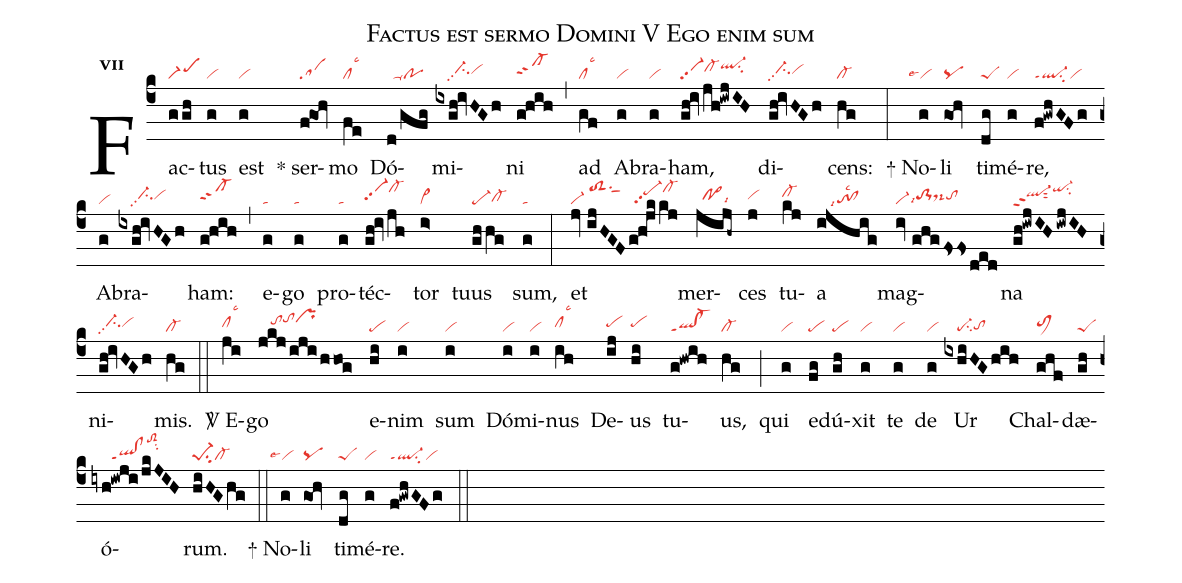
name:Factus est sermo Domini V Ego enim sum;
office-part:re;
mode:7;
nabc-lines:1;
%%
initial-style: 1;
name: Factus est sermo Domini;
mode: 8;
office-part: Responsorium;
annotation: Resp.;
annotation: viii;
nabc-lines:1;
%%
(c4) Fac(ggh|scM1)tus(g|vi) est(g|vi) <sp>*</sp> ser(f!goh|sa)mo(fe|cllsc3) Dó(d/gfg|//ta-po)mi(ixgh!ivHGh|//////ci-hhpp2vihh)ni(g!hih|cl-hhppt2) (,) ad(gf|cllsc3) A(g|vi)bra(g|vi)ham,(gh!ivjh!iwjIH|vi-pp2cl-hiql-hjsu2) di(gh!ivHGh|//ci-hhpp2vihh)cens:(hg|cl-) (:)
<sp>+</sp> No(g|```vilse4)li(goh|pq) ti(dg|peS)mé(g|vi)re,(f!gwhGFg|ql-ppt1su2vi) A(g|vi)bra(ixgh!ivHGh|//////ci-hhpp2vihh)ham:(g!hih|cl-hhppt2) (,) e(g|ta)go(g|ta) pro(g|ta)téc(gh!ivjh|vi-hhpp2cl-hk)tor(i>|vi>) tuus(ghhg|pe-cl-hg) sum,(g|ta) (:) et(jv//ijHGF|vi-/toS2hksu1sut1|g!hjkkj|//pe-hjpp2cl-hk) mer(jijh~|//po>hhlsi9)ces(j|vihh) tu(kj|cl-hi)a(ijhig|////to!cllsi7lsc2) mag(iv//ghgfssded|vi-to-1hhlsi7ds-hhtohh)na(gh!iwjIH/iwjIH|ql-hippt2sut2qi-hksu2) ni(gh!ivHGh|//ci-hhpp2vihh)mis.(hg|cl-) (::)

<sp>V/</sp> E(ji|clhhlsc3)go(jkj/iji/hhog|////tohitohjprhj) e(hi|pe)nim(i|vi) sum(i|vi) Dó(i|vi)mi(i|vi)nus(ih|clhhlsc3) De(ij|pehh)us(hi|pehh) tu(g!hwih|ql!cl-ppt1)us,(hg|cl-) (;) qui(g|vi) e(fg|pe)dú(gh|pe)xit(g|vi) te(g|vi) de(g|vi) Ur(ixhiHGhih|////pe-su2tohg) Chal(ghf|toM1hh)dæ(gh|peS)ó(iyh!iwji/jkJIH|//////ql!clppt1toS2hmsu2)rum.(hiHGhg|pe-1su2cl-) (::)
<sp>+</sp> No(g|```vilse4)li(goh|pq) ti(dg|peS)mé(g|vi)re.(f!gwhGFg|ql-ppt1su2vi) (::)
